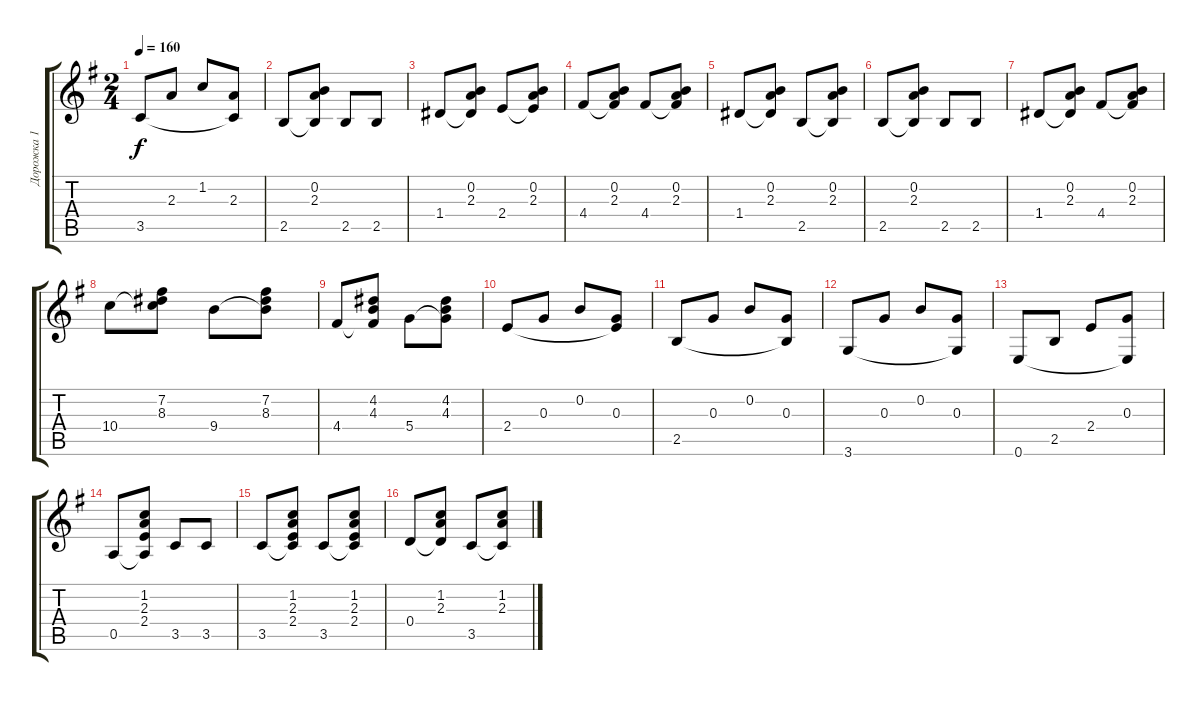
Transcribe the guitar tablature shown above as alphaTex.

\track ("Дорожка 1" "Дорожка 1") {instrument acousticguitarnylon}
\staff {score tabs}
\tuning (E4 B3 G3 D3 A2 E2) {hide}
\ts (2 4)
\tempo 160
\clef g2
\ks eminor
3.5.8{dy f} 2.3.8 1.2.8 (2.3 3.5{t}).8 |
2.5.8 (0.2 2.3 2.5{t}).8 2.5.8 2.5.8 |
1.4.8 (0.2 2.3 1.4{t}).8 2.4.8 (0.2 2.3 2.4{t}).8 |
4.4.8 (0.2 2.3 4.4{t}).8 4.4.8 (0.2 2.3 4.4{t}).8 |
1.4.8 (0.2 2.3 1.4{t}).8 2.5.8 (0.2 2.3 2.5{t}).8 |
2.5.8 (0.2 2.3 2.5{t}).8 2.5.8 2.5.8 |
1.4.8 (0.2 2.3 1.4{t}).8 4.4.8 (0.2 2.3 4.4{t}).8 |
10.4.8 (7.2 8.3 10.4{t}).8 9.4.8 (7.2 8.3 9.4{t}).8 |
4.4.8 (4.2 4.3 4.4{t}).8 5.4.8 (4.2 4.3 5.4{t}).8 |
2.4.8 0.3.8 0.2.8 (0.3 2.4{t}).8 |
2.5.8 0.3.8 0.2.8 (0.3 2.5{t}).8 |
3.6.8 0.3.8 0.2.8 (0.3 3.6{t}).8 |
0.6.8 2.5.8 2.4.8 (0.3 0.6{t}).8 |
0.5.8 (1.2 2.3 2.4 0.5{t}).8 3.5.8 3.5.8 |
3.5.8 (1.2 2.3 2.4 3.5{t}).8 3.5.8 (1.2 2.3 2.4 3.5{t}).8 |
0.4.8 (1.2 2.3 0.4{t}).8 3.5.8 (1.2 2.3 3.5{t}).8
